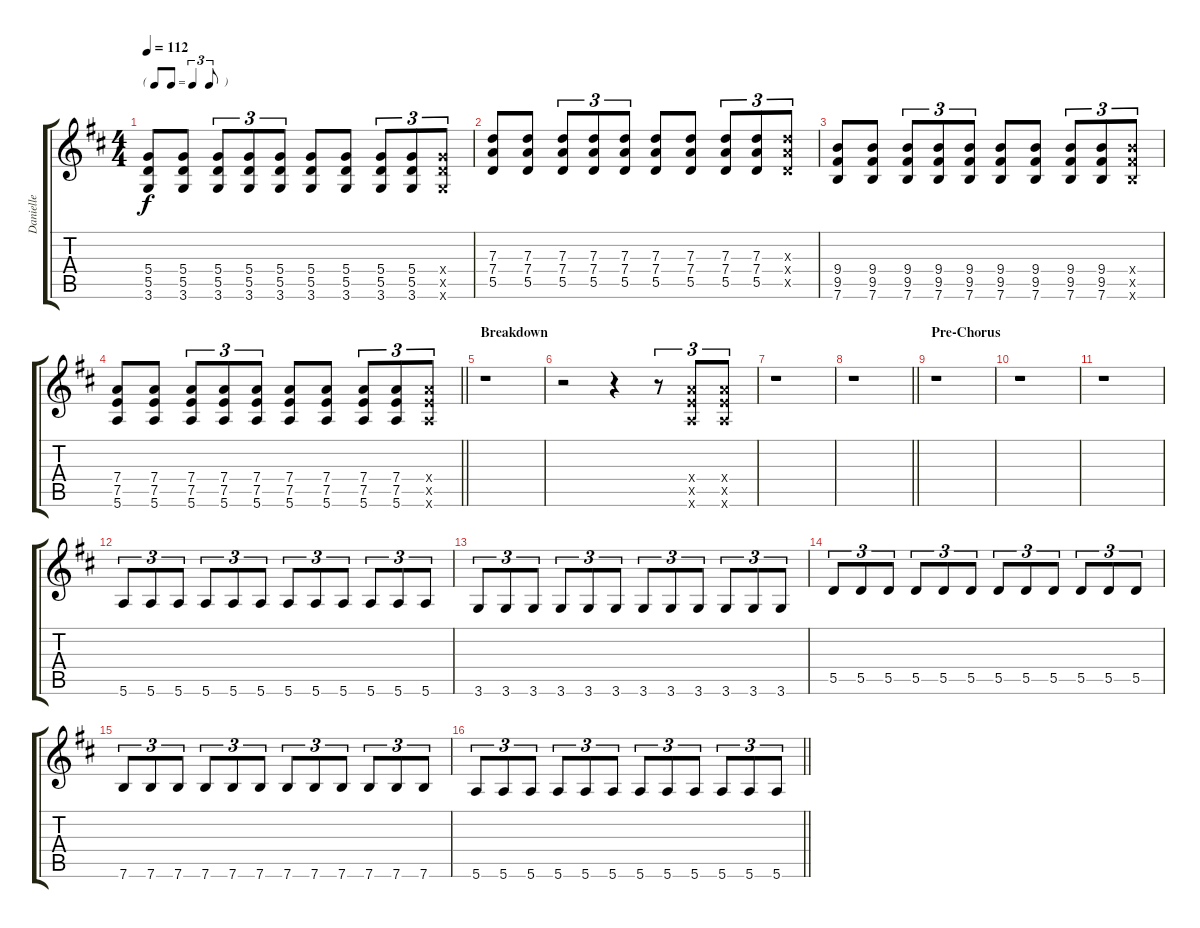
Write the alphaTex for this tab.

\track ("Danielle" "Danielle") {instrument overdrivenguitar}
\staff {score tabs}
\tuning (E4 B3 G3 D3 A2 E2) {hide}
\ts (4 4)
\tf triplet8th
\tempo 112
\clef g2
\ks d
(5.4 5.5 3.6).8{dy f} (5.4 5.5 3.6).8 (5.4 5.5 3.6).8{tu (3 2)} (5.4 5.5 3.6).8{tu (3 2)} (5.4 5.5 3.6).8{tu (3 2)} (5.4 5.5 3.6).8 (5.4 5.5 3.6).8 (5.4 5.5 3.6).8{tu (3 2)} (5.4 5.5 3.6).8{tu (3 2)} (5.4{x} 5.5{x} 3.6{x}).8{tu (3 2)} |
(7.3 7.4 5.5).8 (7.3 7.4 5.5).8 (7.3 7.4 5.5).8{tu (3 2)} (7.3 7.4 5.5).8{tu (3 2)} (7.3 7.4 5.5).8{tu (3 2)} (7.3 7.4 5.5).8 (7.3 7.4 5.5).8 (7.3 7.4 5.5).8{tu (3 2)} (7.3 7.4 5.5).8{tu (3 2)} (7.3{x} 7.4{x} 5.5{x}).8{tu (3 2)} |
(9.4 9.5 7.6).8 (9.4 9.5 7.6).8 (9.4 9.5 7.6).8{tu (3 2)} (9.4 9.5 7.6).8{tu (3 2)} (9.4 9.5 7.6).8{tu (3 2)} (9.4 9.5 7.6).8 (9.4 9.5 7.6).8 (9.4 9.5 7.6).8{tu (3 2)} (9.4 9.5 7.6).8{tu (3 2)} (9.4{x} 9.5{x} 7.6{x}).8{tu (3 2)} |
\barLineRight lightlight
(7.4 7.5 5.6).8 (7.4 7.5 5.6).8 (7.4 7.5 5.6).8{tu (3 2)} (7.4 7.5 5.6).8{tu (3 2)} (7.4 7.5 5.6).8{tu (3 2)} (7.4 7.5 5.6).8 (7.4 7.5 5.6).8 (7.4 7.5 5.6).8{tu (3 2)} (7.4 7.5 5.6).8{tu (3 2)} (7.4{x} 7.5{x} 5.6{x}).8{tu (3 2)} |
\section ("" "Breakdown")
r.1 |
r.2 r.4 r.8{tu (3 2)} (7.4{x} 7.5{x} 5.6{x}).8{tu (3 2)} (7.4{x} 7.5{x} 5.6{x}).8{tu (3 2)} |
r.1 |
\barLineRight lightlight
r.1 |
\section ("" "Pre-Chorus")
r.1 |
r.1 |
r.1 |
5.6.8{tu (3 2)} 5.6.8{tu (3 2)} 5.6.8{tu (3 2)} 5.6.8{tu (3 2)} 5.6.8{tu (3 2)} 5.6.8{tu (3 2)} 5.6.8{tu (3 2)} 5.6.8{tu (3 2)} 5.6.8{tu (3 2)} 5.6.8{tu (3 2)} 5.6.8{tu (3 2)} 5.6.8{tu (3 2)} |
3.6.8{tu (3 2)} 3.6.8{tu (3 2)} 3.6.8{tu (3 2)} 3.6.8{tu (3 2)} 3.6.8{tu (3 2)} 3.6.8{tu (3 2)} 3.6.8{tu (3 2)} 3.6.8{tu (3 2)} 3.6.8{tu (3 2)} 3.6.8{tu (3 2)} 3.6.8{tu (3 2)} 3.6.8{tu (3 2)} |
5.5.8{tu (3 2)} 5.5.8{tu (3 2)} 5.5.8{tu (3 2)} 5.5.8{tu (3 2)} 5.5.8{tu (3 2)} 5.5.8{tu (3 2)} 5.5.8{tu (3 2)} 5.5.8{tu (3 2)} 5.5.8{tu (3 2)} 5.5.8{tu (3 2)} 5.5.8{tu (3 2)} 5.5.8{tu (3 2)} |
7.6.8{tu (3 2)} 7.6.8{tu (3 2)} 7.6.8{tu (3 2)} 7.6.8{tu (3 2)} 7.6.8{tu (3 2)} 7.6.8{tu (3 2)} 7.6.8{tu (3 2)} 7.6.8{tu (3 2)} 7.6.8{tu (3 2)} 7.6.8{tu (3 2)} 7.6.8{tu (3 2)} 7.6.8{tu (3 2)} |
\barLineRight lightlight
5.6.8{tu (3 2)} 5.6.8{tu (3 2)} 5.6.8{tu (3 2)} 5.6.8{tu (3 2)} 5.6.8{tu (3 2)} 5.6.8{tu (3 2)} 5.6.8{tu (3 2)} 5.6.8{tu (3 2)} 5.6.8{tu (3 2)} 5.6.8{tu (3 2)} 5.6.8{tu (3 2)} 5.6.8{tu (3 2)}
